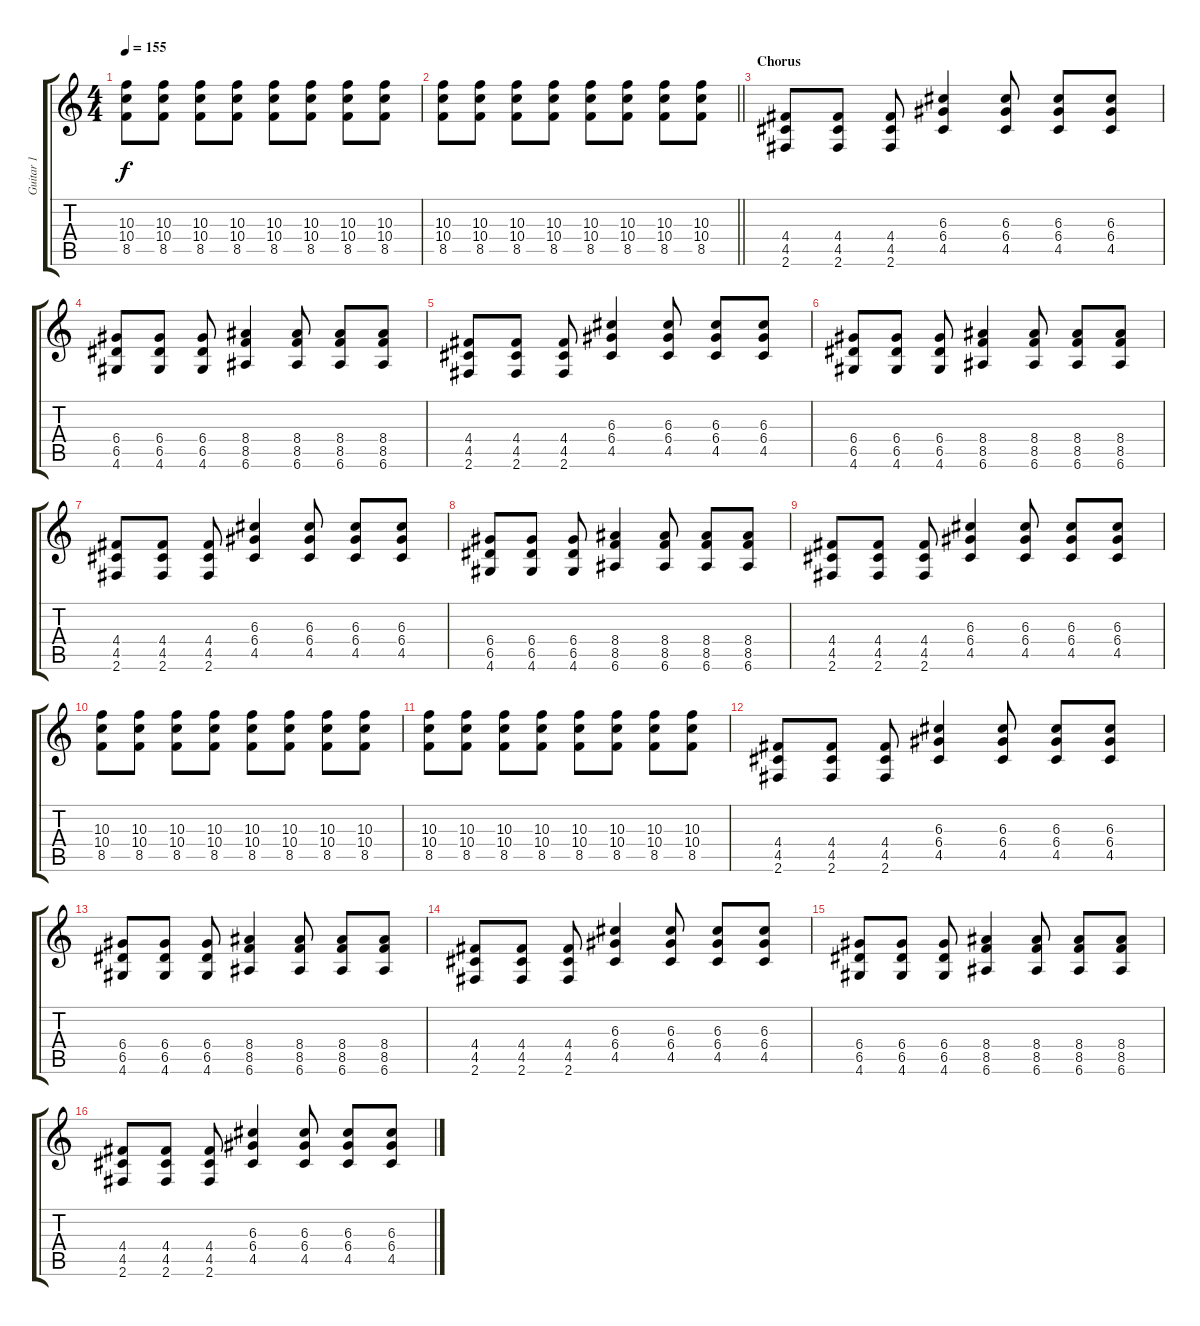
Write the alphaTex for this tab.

\track ("Guitar 1" "Guitar 1") {instrument overdrivenguitar}
\staff {score tabs}
\tuning (E4 B3 G3 D3 A2 E2) {hide}
\ts (4 4)
\tempo 155
\clef g2
\ks c
(10.3 10.4 8.5).8{dy f} (10.3 10.4 8.5).8 (10.3 10.4 8.5).8 (10.3 10.4 8.5).8 (10.3 10.4 8.5).8 (10.3 10.4 8.5).8 (10.3 10.4 8.5).8 (10.3 10.4 8.5).8 |
\barLineRight lightlight
(10.3 10.4 8.5).8 (10.3 10.4 8.5).8 (10.3 10.4 8.5).8 (10.3 10.4 8.5).8 (10.3 10.4 8.5).8 (10.3 10.4 8.5).8 (10.3 10.4 8.5).8 (10.3 10.4 8.5).8 |
\section ("" "Chorus")
(4.4 4.5 2.6).8 (4.4 4.5 2.6).8 (4.4 4.5 2.6).8 (6.3 6.4 4.5).4 (6.3 6.4 4.5).8 (6.3 6.4 4.5).8 (6.3 6.4 4.5).8 |
(6.4 6.5 4.6).8 (6.4 6.5 4.6).8 (6.4 6.5 4.6).8 (8.4 8.5 6.6).4 (8.4 8.5 6.6).8 (8.4 8.5 6.6).8 (8.4 8.5 6.6).8 |
(4.4 4.5 2.6).8 (4.4 4.5 2.6).8 (4.4 4.5 2.6).8 (6.3 6.4 4.5).4 (6.3 6.4 4.5).8 (6.3 6.4 4.5).8 (6.3 6.4 4.5).8 |
(6.4 6.5 4.6).8 (6.4 6.5 4.6).8 (6.4 6.5 4.6).8 (8.4 8.5 6.6).4 (8.4 8.5 6.6).8 (8.4 8.5 6.6).8 (8.4 8.5 6.6).8 |
(4.4 4.5 2.6).8 (4.4 4.5 2.6).8 (4.4 4.5 2.6).8 (6.3 6.4 4.5).4 (6.3 6.4 4.5).8 (6.3 6.4 4.5).8 (6.3 6.4 4.5).8 |
(6.4 6.5 4.6).8 (6.4 6.5 4.6).8 (6.4 6.5 4.6).8 (8.4 8.5 6.6).4 (8.4 8.5 6.6).8 (8.4 8.5 6.6).8 (8.4 8.5 6.6).8 |
(4.4 4.5 2.6).8 (4.4 4.5 2.6).8 (4.4 4.5 2.6).8 (6.3 6.4 4.5).4 (6.3 6.4 4.5).8 (6.3 6.4 4.5).8 (6.3 6.4 4.5).8 |
(10.3 10.4 8.5).8 (10.3 10.4 8.5).8 (10.3 10.4 8.5).8 (10.3 10.4 8.5).8 (10.3 10.4 8.5).8 (10.3 10.4 8.5).8 (10.3 10.4 8.5).8 (10.3 10.4 8.5).8 |
(10.3 10.4 8.5).8 (10.3 10.4 8.5).8 (10.3 10.4 8.5).8 (10.3 10.4 8.5).8 (10.3 10.4 8.5).8 (10.3 10.4 8.5).8 (10.3 10.4 8.5).8 (10.3 10.4 8.5).8 |
(4.4 4.5 2.6).8 (4.4 4.5 2.6).8 (4.4 4.5 2.6).8 (6.3 6.4 4.5).4 (6.3 6.4 4.5).8 (6.3 6.4 4.5).8 (6.3 6.4 4.5).8 |
(6.4 6.5 4.6).8 (6.4 6.5 4.6).8 (6.4 6.5 4.6).8 (8.4 8.5 6.6).4 (8.4 8.5 6.6).8 (8.4 8.5 6.6).8 (8.4 8.5 6.6).8 |
(4.4 4.5 2.6).8 (4.4 4.5 2.6).8 (4.4 4.5 2.6).8 (6.3 6.4 4.5).4 (6.3 6.4 4.5).8 (6.3 6.4 4.5).8 (6.3 6.4 4.5).8 |
(6.4 6.5 4.6).8 (6.4 6.5 4.6).8 (6.4 6.5 4.6).8 (8.4 8.5 6.6).4 (8.4 8.5 6.6).8 (8.4 8.5 6.6).8 (8.4 8.5 6.6).8 |
(4.4 4.5 2.6).8 (4.4 4.5 2.6).8 (4.4 4.5 2.6).8 (6.3 6.4 4.5).4 (6.3 6.4 4.5).8 (6.3 6.4 4.5).8 (6.3 6.4 4.5).8
